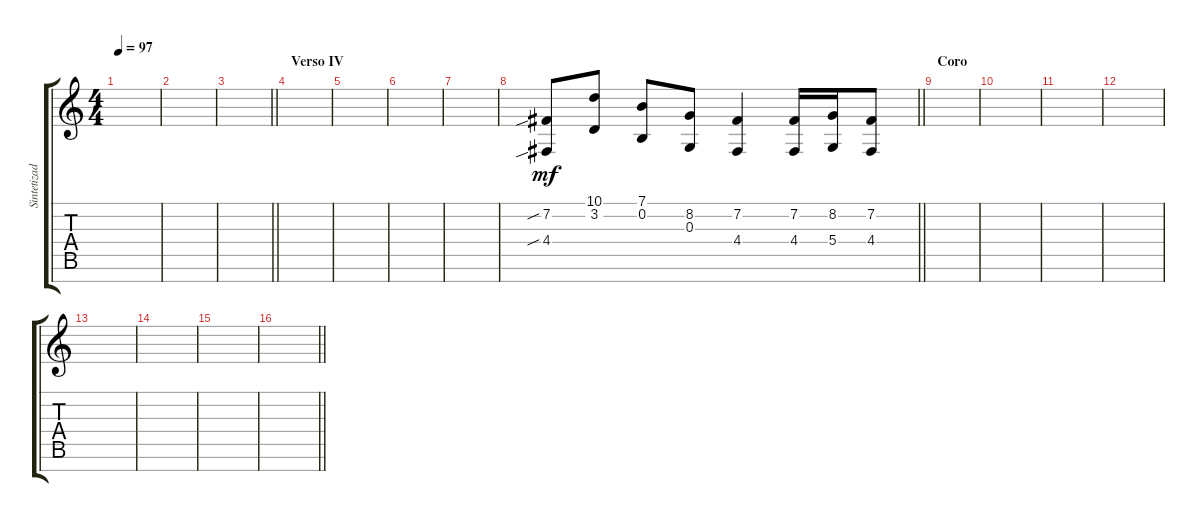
\track ("Sintetizador I" "Sintetizad") {instrument lead1square}
\staff {score tabs}
\tuning (E4 B3 G3 D3 A2 E2 B1) {hide}
\ts (4 4)
\tempo 97
\clef g2
\ks c
|
|
\barLineRight lightlight
|
\section ("" "Verso IV")
|
|
|
|
\barLineRight lightlight
(7.2{sib} 4.4{sib}).8{dy mf volume 13 balance 8} (10.1 3.2).8 (7.1 0.2).8 (8.2 0.3).8 (7.2 4.4).4 (7.2 4.4).16 (8.2 5.4).16 (7.2 4.4).8 |
\section ("" "Coro")
|
|
|
|
|
|
|
\barLineRight lightlight
